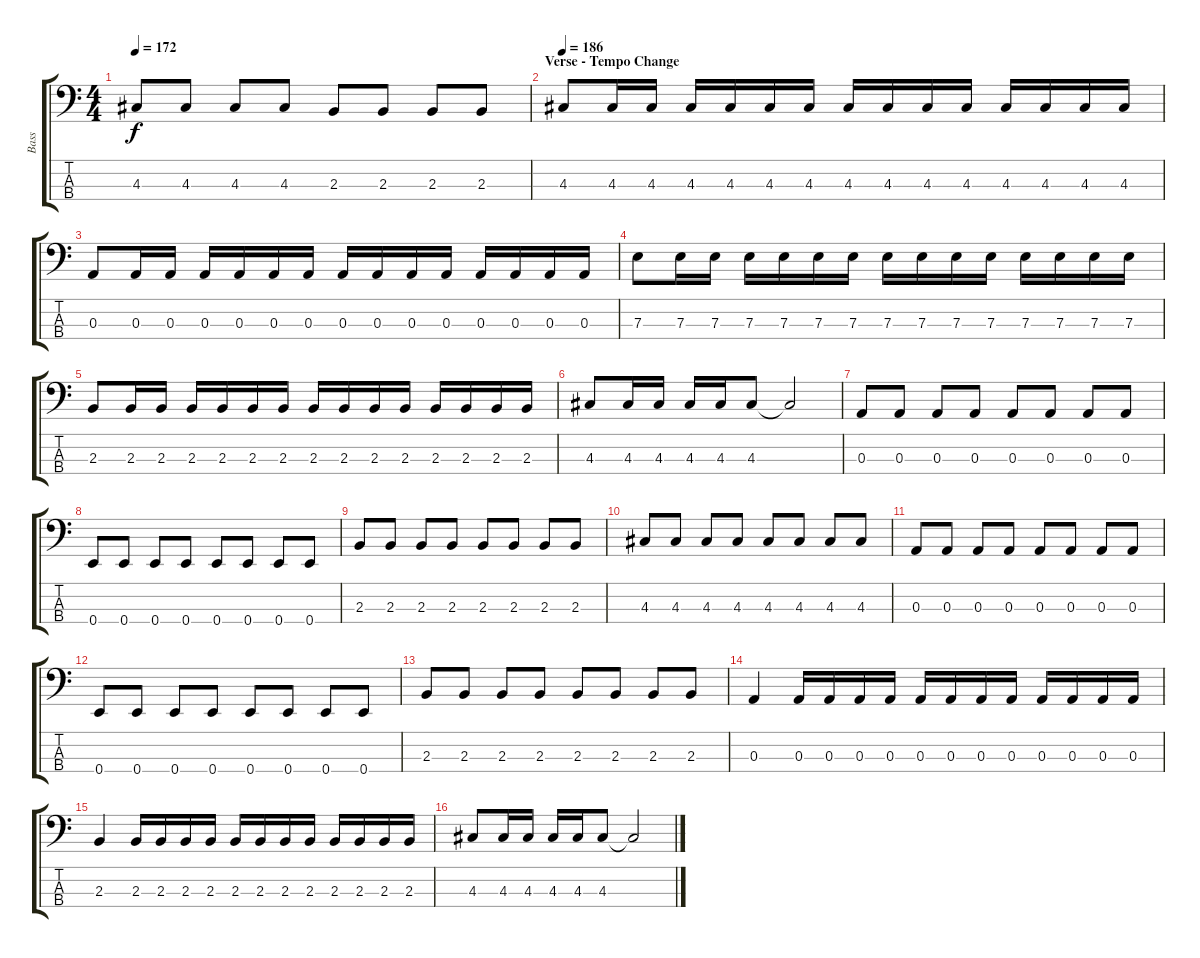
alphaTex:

\track ("Bass" "Bass") {instrument electricbassfinger}
\staff {score tabs}
\tuning (G2 D2 A1 E1) {hide}
\ts (4 4)
\tempo 172
\clef f4
\ks c
4.3.8{dy f} 4.3.8 4.3.8 4.3.8 2.3.8 2.3.8 2.3.8 2.3.8 |
\section ("" "Verse - Tempo Change")
\tempo 186
4.3.8 4.3.16 4.3.16 4.3.16 4.3.16 4.3.16 4.3.16 4.3.16 4.3.16 4.3.16 4.3.16 4.3.16 4.3.16 4.3.16 4.3.16 |
0.3.8 0.3.16 0.3.16 0.3.16 0.3.16 0.3.16 0.3.16 0.3.16 0.3.16 0.3.16 0.3.16 0.3.16 0.3.16 0.3.16 0.3.16 |
7.3.8 7.3.16 7.3.16 7.3.16 7.3.16 7.3.16 7.3.16 7.3.16 7.3.16 7.3.16 7.3.16 7.3.16 7.3.16 7.3.16 7.3.16 |
2.3.8 2.3.16 2.3.16 2.3.16 2.3.16 2.3.16 2.3.16 2.3.16 2.3.16 2.3.16 2.3.16 2.3.16 2.3.16 2.3.16 2.3.16 |
4.3.8 4.3.16 4.3.16 4.3.16 4.3.16 4.3.8 4.3{t}.2 |
0.3.8 0.3.8 0.3.8 0.3.8 0.3.8 0.3.8 0.3.8 0.3.8 |
0.4.8 0.4.8 0.4.8 0.4.8 0.4.8 0.4.8 0.4.8 0.4.8 |
2.3.8 2.3.8 2.3.8 2.3.8 2.3.8 2.3.8 2.3.8 2.3.8 |
\section ("" "")
4.3.8 4.3.8 4.3.8 4.3.8 4.3.8 4.3.8 4.3.8 4.3.8 |
0.3.8 0.3.8 0.3.8 0.3.8 0.3.8 0.3.8 0.3.8 0.3.8 |
0.4.8 0.4.8 0.4.8 0.4.8 0.4.8 0.4.8 0.4.8 0.4.8 |
2.3.8 2.3.8 2.3.8 2.3.8 2.3.8 2.3.8 2.3.8 2.3.8 |
\section ("" "")
0.3.4 0.3.16 0.3.16 0.3.16 0.3.16 0.3.16 0.3.16 0.3.16 0.3.16 0.3.16 0.3.16 0.3.16 0.3.16 |
2.3.4 2.3.16 2.3.16 2.3.16 2.3.16 2.3.16 2.3.16 2.3.16 2.3.16 2.3.16 2.3.16 2.3.16 2.3.16 |
4.3.8 4.3.16 4.3.16 4.3.16 4.3.16 4.3.8 4.3{t}.2
